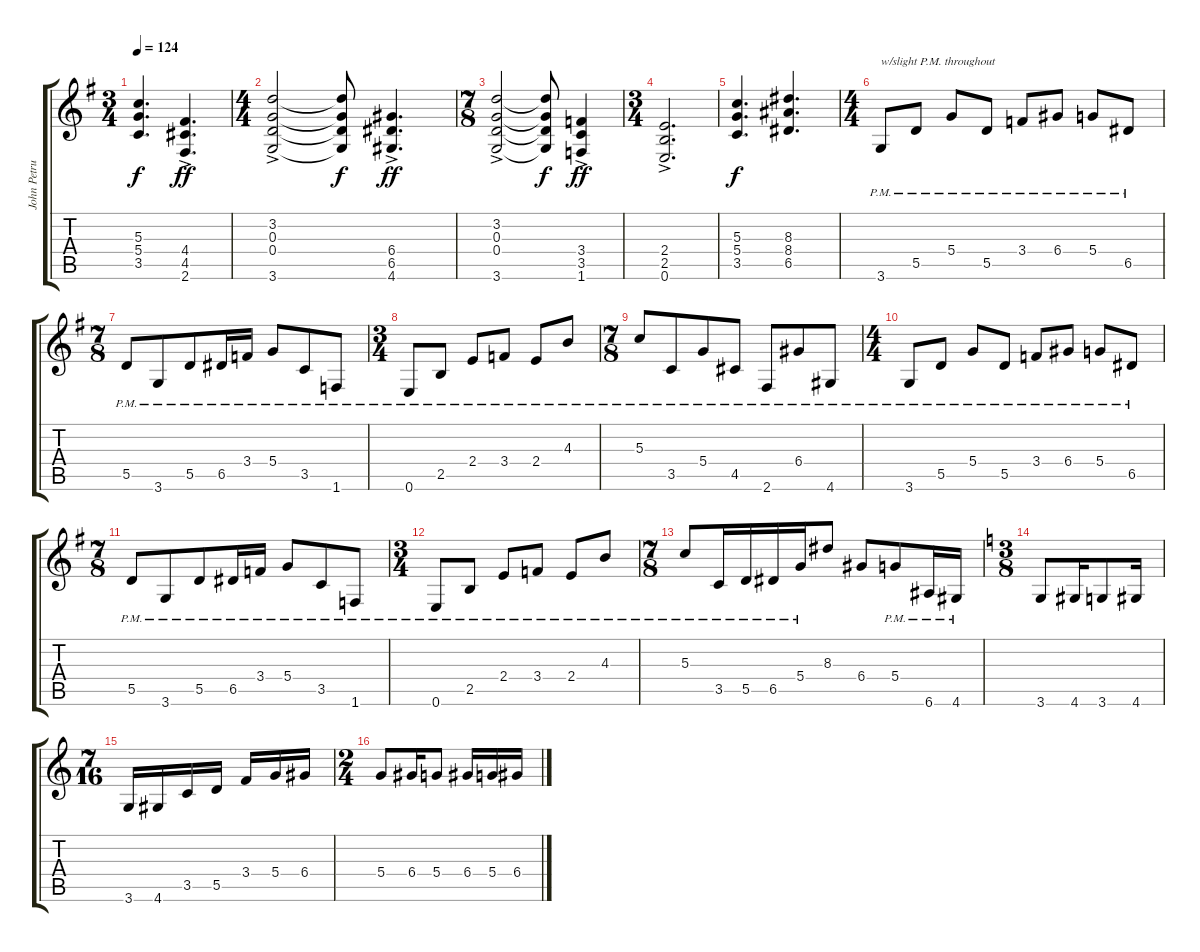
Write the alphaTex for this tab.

\track ("John Petrucci - Guitar 6 Strings" "John Petru") {instrument distortionguitar}
\staff {score tabs}
\tuning (E4 B3 G3 D3 A2 E2) {hide}
\ts (3 4)
\tempo 124
\clef g2
\ks g
(5.3 5.4 3.5).4{d dy f} (4.4 4.5 2.6{ac}).4{d dy ff} |
\ts (4 4)
(3.2 0.3 0.4 3.6{ac}).2 (3.2{t} 0.3{t} 0.4{t} 3.6{t}).8{dy f} (6.4 6.5 4.6{ac}).4{d dy ff} |
\ts (7 8)
(3.2 0.3 0.4 3.6{ac}).2 (3.2{t} 0.3{t} 0.4{t} 3.6{t}).8{dy f} (3.4 3.5 1.6{ac}).4{dy ff} |
\ts (3 4)
(2.4 2.5 0.6{ac}).2{d} |
(5.3 5.4 3.5).4{d dy f} (8.3 8.4 6.5).4{d} |
\ts (4 4)
3.6{pm}.8{txt "w/slight P.M. throughout"} 5.5{pm}.8 5.4{pm}.8 5.5{pm}.8 3.4{pm}.8 6.4{pm}.8 5.4{pm}.8 6.5{pm}.8 |
\ts (7 8)
5.5{pm}.8 3.6{pm}.8 5.5{pm}.8 6.5{pm}.16 3.4{pm}.16 5.4{pm}.8 3.5{pm}.8 1.6{pm}.8 |
\ts (3 4)
0.6{pm}.8 2.5{pm}.8 2.4{pm}.8 3.4{pm}.8 2.4{pm}.8 4.3{pm}.8 |
\ts (7 8)
5.3{pm}.8 3.5{pm}.8 5.4{pm}.8 4.5{pm}.8 2.6{pm}.8 6.4{pm}.8 4.6{pm}.8 |
\ts (4 4)
3.6{pm}.8 5.5{pm}.8 5.4{pm}.8 5.5{pm}.8 3.4{pm}.8 6.4{pm}.8 5.4{pm}.8 6.5{pm}.8 |
\ts (7 8)
5.5{pm}.8 3.6{pm}.8 5.5{pm}.8 6.5{pm}.16 3.4{pm}.16 5.4{pm}.8 3.5{pm}.8 1.6{pm}.8 |
\ts (3 4)
0.6{pm}.8 2.5{pm}.8 2.4{pm}.8 3.4{pm}.8 2.4{pm}.8 4.3{pm}.8 |
\ts (7 8)
5.3{pm}.8 3.5{pm}.16 5.5{pm}.16 6.5{pm}.16 5.4{pm}.16 8.3.8 6.4.8 5.4{pm}.8 6.6{pm}.16 4.6{pm}.16 |
\ts (3 8)
\ks c
3.6.8 4.6.16 3.6.8 4.6.16 |
\ts (7 16)
3.6.16 4.6.16 3.5.16 5.5.16 3.4.16 5.4.16 6.4.16 |
\ts (2 4)
5.4.8 6.4.16 5.4.8 6.4.16 5.4.16 6.4.16
